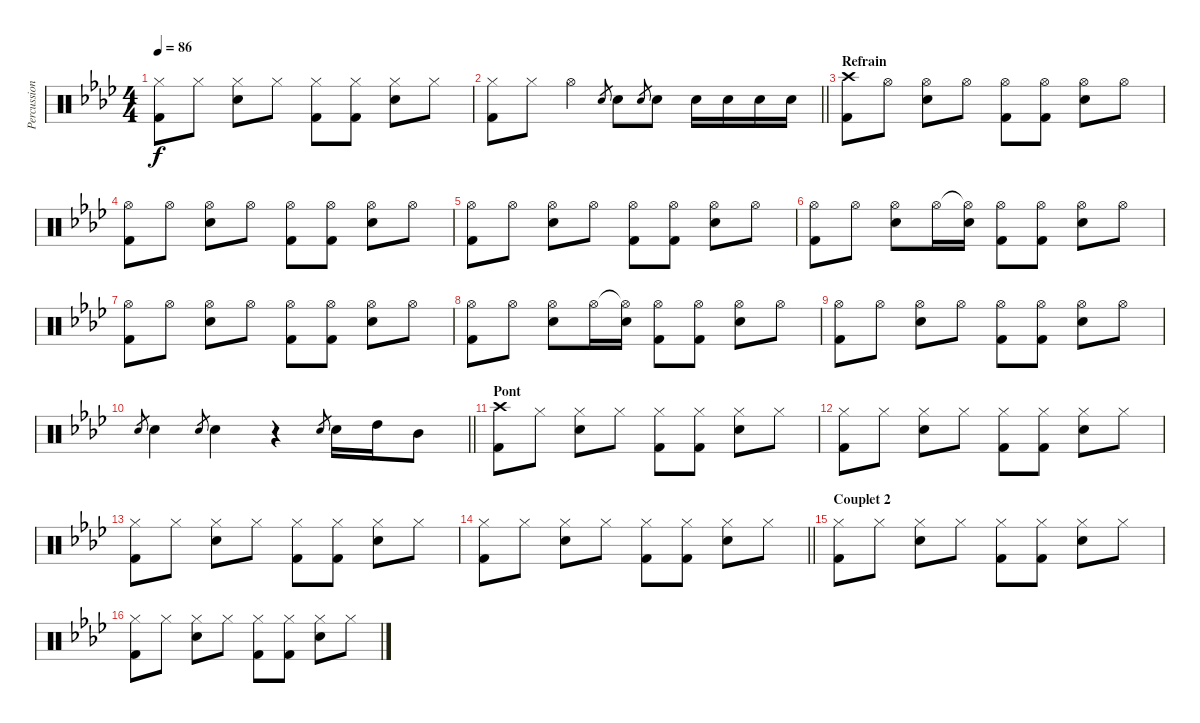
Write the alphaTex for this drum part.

\track ("Percussions" "Percussion") {instrument percussion}
\staff {score}
\articulation defaults
\ts (4 4)
\tempo 86
\clef neutral
\ks ab
("Hi-Hat (closed)" "Kick (hit) 2").8{dy f} "Hi-Hat (closed)".8 ("Hi-Hat (closed)" "Snare (hit) 2").8 "Hi-Hat (closed)".8 ("Hi-Hat (closed)" "Kick (hit) 2").8 ("Hi-Hat (closed)" "Kick (hit) 2").8 ("Hi-Hat (closed)" "Snare (hit) 2").8 "Hi-Hat (closed)".8 |
\barLineRight lightlight
("Hi-Hat (closed)" "Kick (hit) 2").8 "Hi-Hat (closed)".8 "Hi-Hat (open)".4 "Snare (hit) 2".8{gr} "Snare (hit) 2".8 "Snare (hit) 2".8{gr} "Snare (hit) 2".8 "Snare (hit) 2".16 "Snare (hit) 2".16 "Snare (hit) 2".16 "Snare (hit) 2".16 |
\section ("" "Refrain")
("Crash high (hit)" "Kick (hit) 2").8 "Hi-Hat (open)".8 ("Hi-Hat (open)" "Snare (hit) 2").8 "Hi-Hat (open)".8 ("Hi-Hat (open)" "Kick (hit) 2").8 ("Hi-Hat (open)" "Kick (hit) 2").8 ("Hi-Hat (open)" "Snare (hit) 2").8 "Hi-Hat (open)".8 |
("Hi-Hat (open)" "Kick (hit) 2").8 "Hi-Hat (open)".8 ("Hi-Hat (open)" "Snare (hit) 2").8 "Hi-Hat (open)".8 ("Hi-Hat (open)" "Kick (hit) 2").8 ("Hi-Hat (open)" "Kick (hit) 2").8 ("Hi-Hat (open)" "Snare (hit) 2").8 "Hi-Hat (open)".8 |
("Hi-Hat (open)" "Kick (hit) 2").8 "Hi-Hat (open)".8 ("Hi-Hat (open)" "Snare (hit) 2").8 "Hi-Hat (open)".8 ("Hi-Hat (open)" "Kick (hit) 2").8 ("Hi-Hat (open)" "Kick (hit) 2").8 ("Hi-Hat (open)" "Snare (hit) 2").8 "Hi-Hat (open)".8 |
("Hi-Hat (open)" "Kick (hit) 2").8 "Hi-Hat (open)".8 ("Hi-Hat (open)" "Snare (hit) 2").8 "Hi-Hat (open)".16 ("Hi-Hat (open)"{t} "Snare (hit) 2").16 ("Hi-Hat (open)" "Kick (hit) 2").8 ("Hi-Hat (open)" "Kick (hit) 2").8 ("Hi-Hat (open)" "Snare (hit) 2").8 "Hi-Hat (open)".8 |
("Hi-Hat (open)" "Kick (hit) 2").8 "Hi-Hat (open)".8 ("Hi-Hat (open)" "Snare (hit) 2").8 "Hi-Hat (open)".8 ("Hi-Hat (open)" "Kick (hit) 2").8 ("Hi-Hat (open)" "Kick (hit) 2").8 ("Hi-Hat (open)" "Snare (hit) 2").8 "Hi-Hat (open)".8 |
("Hi-Hat (open)" "Kick (hit) 2").8 "Hi-Hat (open)".8 ("Hi-Hat (open)" "Snare (hit) 2").8 "Hi-Hat (open)".16 ("Hi-Hat (open)"{t} "Snare (hit) 2").16 ("Hi-Hat (open)" "Kick (hit) 2").8 ("Hi-Hat (open)" "Kick (hit) 2").8 ("Hi-Hat (open)" "Snare (hit) 2").8 "Hi-Hat (open)".8 |
("Hi-Hat (open)" "Kick (hit) 2").8 "Hi-Hat (open)".8 ("Hi-Hat (open)" "Snare (hit) 2").8 "Hi-Hat (open)".8 ("Hi-Hat (open)" "Kick (hit) 2").8 ("Hi-Hat (open)" "Kick (hit) 2").8 ("Hi-Hat (open)" "Snare (hit) 2").8 "Hi-Hat (open)".8 |
\barLineRight lightlight "Snare (hit) 2".8{gr} "Snare (hit) 2".4 "Snare (hit) 2".8{gr} "Snare (hit) 2".4
r.4 "Snare (hit) 2".8{gr} "Snare (hit) 2".16 "High Tom (hit)".16 "Mid Tom (hit)".8 |
\section ("" "Pont")
("Crash high (hit)" "Kick (hit) 2").8 "Hi-Hat (closed)".8 ("Hi-Hat (closed)" "Snare (hit) 2").8 "Hi-Hat (closed)".8 ("Hi-Hat (closed)" "Kick (hit) 2").8 ("Hi-Hat (closed)" "Kick (hit) 2").8 ("Hi-Hat (closed)" "Snare (hit) 2").8 "Hi-Hat (closed)".8 |
("Hi-Hat (closed)" "Kick (hit) 2").8 "Hi-Hat (closed)".8 ("Hi-Hat (closed)" "Snare (hit) 2").8 "Hi-Hat (closed)".8 ("Hi-Hat (closed)" "Kick (hit) 2").8 ("Hi-Hat (closed)" "Kick (hit) 2").8 ("Hi-Hat (closed)" "Snare (hit) 2").8 "Hi-Hat (closed)".8 |
("Hi-Hat (closed)" "Kick (hit) 2").8 "Hi-Hat (closed)".8 ("Hi-Hat (closed)" "Snare (hit) 2").8 "Hi-Hat (closed)".8 ("Hi-Hat (closed)" "Kick (hit) 2").8 ("Hi-Hat (closed)" "Kick (hit) 2").8 ("Hi-Hat (closed)" "Snare (hit) 2").8 "Hi-Hat (closed)".8 |
\barLineRight lightlight
("Hi-Hat (closed)" "Kick (hit) 2").8 "Hi-Hat (closed)".8 ("Hi-Hat (closed)" "Snare (hit) 2").8 "Hi-Hat (closed)".8 ("Hi-Hat (closed)" "Kick (hit) 2").8 ("Hi-Hat (closed)" "Kick (hit) 2").8 ("Hi-Hat (closed)" "Snare (hit) 2").8 "Hi-Hat (closed)".8 |
\section ("" "Couplet 2")
("Hi-Hat (closed)" "Kick (hit) 2").8 "Hi-Hat (closed)".8 ("Hi-Hat (closed)" "Snare (hit) 2").8 "Hi-Hat (closed)".8 ("Hi-Hat (closed)" "Kick (hit) 2").8 ("Hi-Hat (closed)" "Kick (hit) 2").8 ("Hi-Hat (closed)" "Snare (hit) 2").8 "Hi-Hat (closed)".8 |
("Hi-Hat (closed)" "Kick (hit) 2").8 "Hi-Hat (closed)".8 ("Hi-Hat (closed)" "Snare (hit) 2").8 "Hi-Hat (closed)".8 ("Hi-Hat (closed)" "Kick (hit) 2").8 ("Hi-Hat (closed)" "Kick (hit) 2").8 ("Hi-Hat (closed)" "Snare (hit) 2").8 "Hi-Hat (closed)".8
